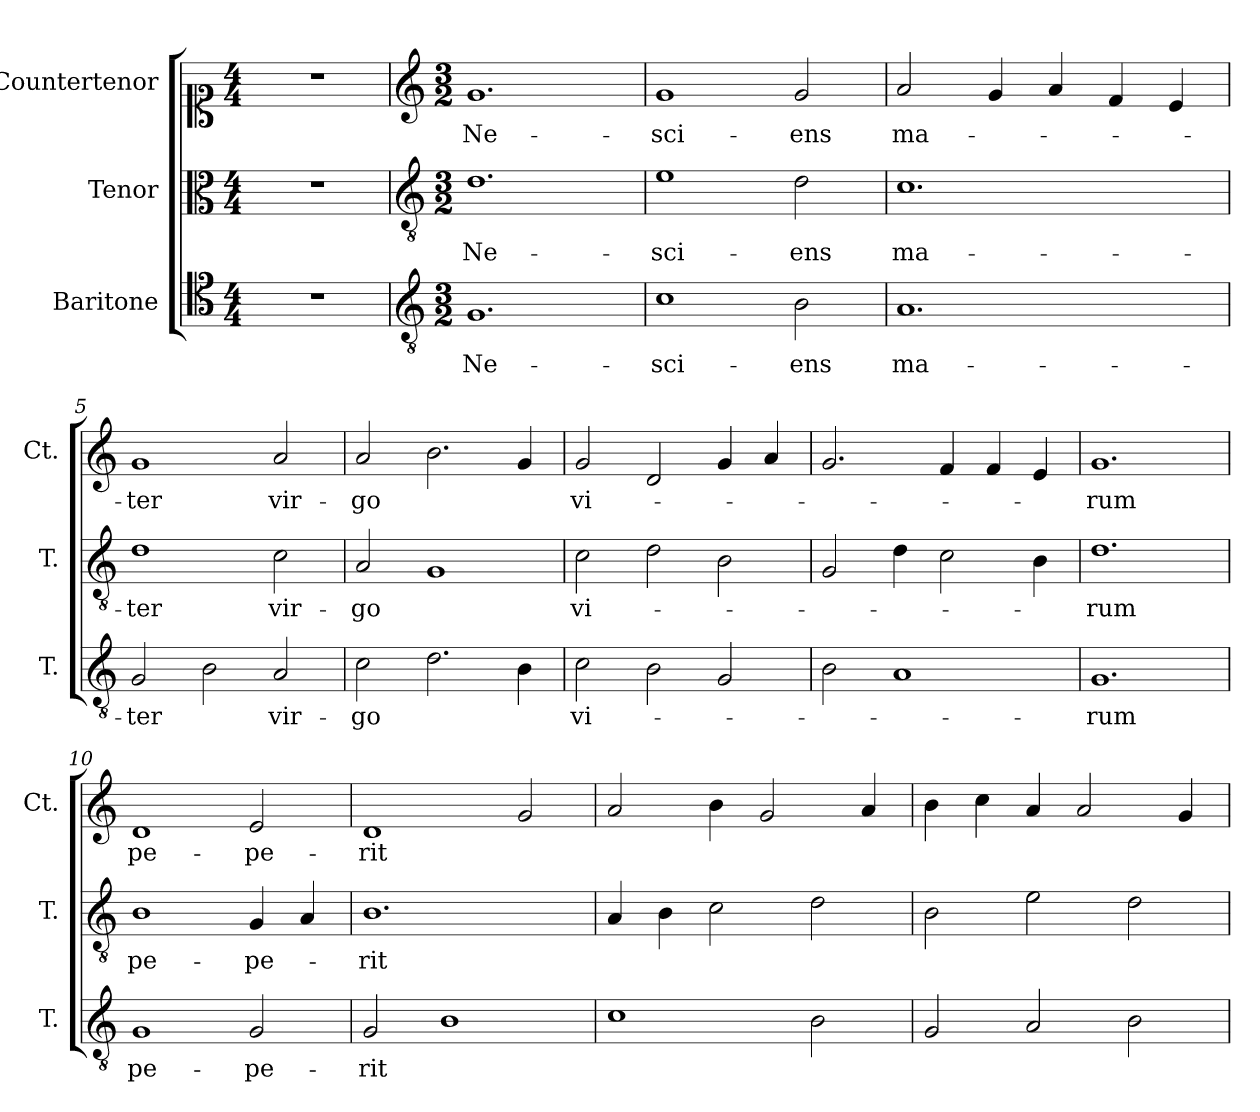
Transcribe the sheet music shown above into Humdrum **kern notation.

**kern	**text	**kern	**text	**kern	**text
*part3	*part3	*part2	*part2	*part1	*part1
*staff3	*staff3	*staff2	*staff2	*staff1	*staff1
*I"Baritone	*	*I"Tenor	*	*I"Countertenor	*
*I'T.	*	*I'T.	*	*I'Ct.	*
!!LO:PB:g=z
*clefC4	*	*clefC3	*	*clefC1	*
*ITrd7c12	*	*ITrd7c12	*	*	*
*k[]	*	*k[]	*	*k[]	*
*C:	*	*C:	*	*C:	*
*M4/4	*	*M4/4	*	*M4/4	*
=1	=1	=1	=1	=1	=1
1r	.	1r	.	1r	.
=2	=2	=2	=2	=2	=2
*clefGv2	*	*clefGv2	*	*clefG2	*
*M3/2	*	*M3/2	*	*M3/2	*
!	!LO:LY:b:color=#000000	!	!	!	!
!	!	!	!LO:LY:b:color=#000000	!	!
!	!	!	!	!	!LO:LY:b:color=#000000
1.GGi	Ne-	1.Di	Ne-	1.gi	Ne-
=3	=3	=3	=3	=3	=3
!	!LO:LY:b:color=#000000	!	!	!	!
!	!	!	!LO:LY:b:color=#000000	!	!
!	!	!	!	!	!LO:LY:b:color=#000000
1Ci	-sci-	1Ei	-sci-	1gi	-sci-
!	!LO:LY:b:color=#000000	!	!	!	!
!	!	!	!LO:LY:b:color=#000000	!	!
!	!	!	!	!	!LO:LY:b:color=#000000
2BBi\	-ens	2Di\	-ens	2gi/	-ens
=4	=4	=4	=4	=4	=4
!	!LO:LY:b:color=#000000	!	!	!	!
!	!	!	!LO:LY:b:color=#000000	!	!
!	!	!	!	!	!LO:LY:b:color=#000000
1.AAi	ma-	1.Ci	ma-	2ai/	ma-
.	.	.	.	4gi/	.
.	.	.	.	4ai/	.
.	.	.	.	4fi/	.
.	.	.	.	4ei/	.
!!LO:LB:g=z
=5	=5	=5	=5	=5	=5
!	!LO:LY:b:color=#000000	!	!	!	!
!	!	!	!LO:LY:b:color=#000000	!	!
!	!	!	!	!	!LO:LY:b:color=#000000
2GGi/	-ter	1Di	-ter	1gi	-ter
2BBi\	.	.	.	.	.
!	!LO:LY:b:color=#000000	!	!	!	!
!	!	!	!LO:LY:b:color=#000000	!	!
!	!	!	!	!	!LO:LY:b:color=#000000
2AAi/	vir-	2Ci\	vir-	2ai/	vir-
=6	=6	=6	=6	=6	=6
!	!LO:LY:b:color=#000000	!	!	!	!
!	!	!	!LO:LY:b:color=#000000	!	!
!	!	!	!	!	!LO:LY:b:color=#000000
2Ci\	-go	2AAi/	-go	2ai/	-go
2.Di\	.	1GGi	.	2.bi\	.
4BBi\	.	.	.	4gi/	.
=7	=7	=7	=7	=7	=7
!	!LO:LY:b:color=#000000	!	!	!	!
!	!	!	!LO:LY:b:color=#000000	!	!
!	!	!	!	!	!LO:LY:b:color=#000000
2Ci\	vi-	2Ci\	vi-	2gi/	vi-
2BBi\	.	2Di\	.	2di/	.
2GGi/	.	2BBi\	.	4gi/	.
.	.	.	.	4ai/	.
=8	=8	=8	=8	=8	=8
2BBi\	.	2GGi/	.	2.gi/	.
1AAi	.	4Di\	.	.	.
.	.	2Ci\	.	4fi/	.
.	.	.	.	4fi/	.
.	.	4BBi\	.	4ei/	.
=9	=9	=9	=9	=9	=9
!	!LO:LY:b:color=#000000	!	!	!	!
!	!	!	!LO:LY:b:color=#000000	!	!
!	!	!	!	!	!LO:LY:b:color=#000000
1.GGi	-rum	1.Di	-rum	1.gi	-rum
!!LO:LB:g=z
=10	=10	=10	=10	=10	=10
!	!LO:LY:b:color=#000000	!	!	!	!
!	!	!	!LO:LY:b:color=#000000	!	!
!	!	!	!	!	!LO:LY:b:color=#000000
1GGi	pe-	1BBi	pe-	1di	pe-
!	!LO:LY:b:color=#000000	!	!	!	!
!	!	!	!LO:LY:b:color=#000000	!	!
!	!	!	!	!	!LO:LY:b:color=#000000
2GGi/	-pe-	4GGi/	-pe-	2ei/	-pe-
.	.	4AAi/	.	.	.
=11	=11	=11	=11	=11	=11
!	!LO:LY:b:color=#000000	!	!	!	!
!	!	!	!LO:LY:b:color=#000000	!	!
!	!	!	!	!	!LO:LY:b:color=#000000
2GGi/	-rit	1.BBi	-rit	1di	-rit
1BBi	.	.	.	.	.
.	.	.	.	2gi/	.
=12	=12	=12	=12	=12	=12
1Ci	.	4AAi/	.	2ai/	.
.	.	4BBi\	.	.	.
.	.	2Ci\	.	4bi\	.
.	.	.	.	2gi/	.
2BBi\	.	2Di\	.	.	.
.	.	.	.	4ai/	.
=13	=13	=13	=13	=13	=13
2GGi/	.	2BBi\	.	4bi\	.
.	.	.	.	4cci\	.
2AAi/	.	2Ei\	.	4ai/	.
.	.	.	.	2ai/	.
2BBi\	.	2Di\	.	.	.
.	.	.	.	4gi/	.
=	=	=	=	=	=
*-	*-	*-	*-	*-	*-
